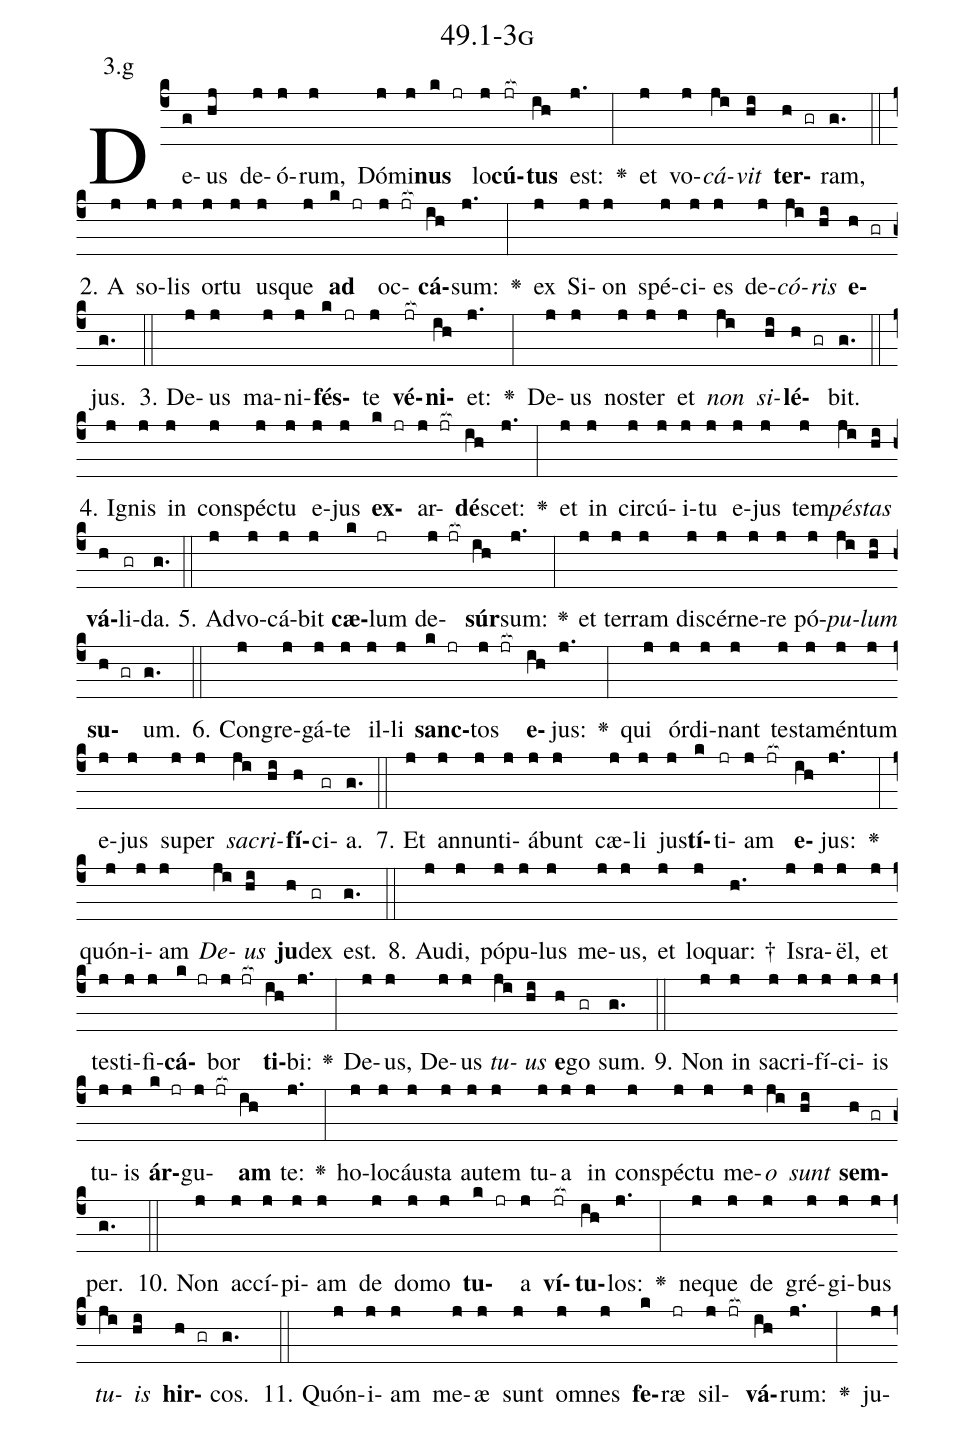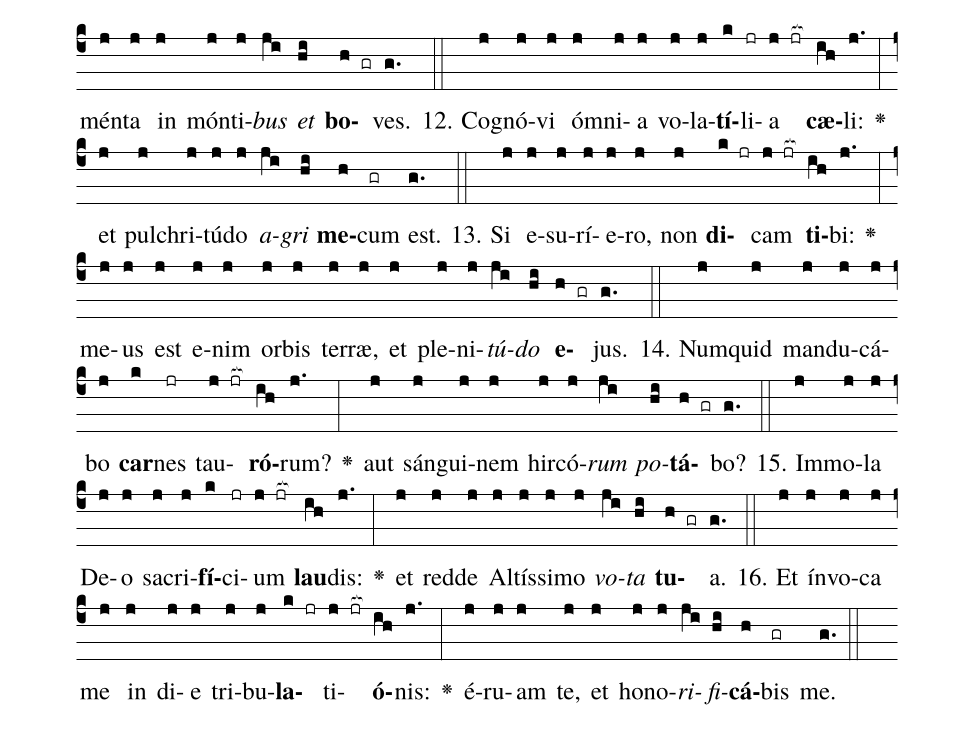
name: 49.1-3g;
annotation: 3.g;
%%
(c4)De(g)us(hj) de(j)ó(j)rum,(j) Dó(j)mi(j)<b>nus</b>(k jr) lo(j)<b>cú</b>(jr[ocb:1{])<b>tus</b>(ih[ocb:0}]) est:(j.) <v>\greheightstar</v>(:) et(j) vo(j)<i>cá</i>(ji)<i>vit</i>(hi) <b>ter</b>(h gr)ram,(g.) (::)
2. A(j) so(j)lis(j) or(j)tu(j) us(j)que(j) <b>ad</b>(k jr) oc(j jr[ocb:1{])<b>cá</b>(ih[ocb:0}])sum:(j.) <v>\greheightstar</v>(:) ex(j) Si(j)on(j) spé(j)ci(j)es(j) de(j)<i>có</i>(ji)<i>ris</i>(hi) <b>e</b>(h gr)jus.(g.) (::)
3. De(j)us(j) ma(j)ni(j)<b>fés</b>(k jr)te(j) <b>vé</b>(jr[ocb:1{])<b>ni</b>(ih[ocb:0}])et:(j.) <v>\greheightstar</v>(:) De(j)us(j) nos(j)ter(j) et(j) <i>non</i>(ji) <i>si</i>(hi)<b>lé</b>(h gr)bit.(g.) (::)
4. I(j)gnis(j) in(j) con(j)spéc(j)tu(j) e(j)jus(j) <b>ex</b>(k jr)ar(j jr[ocb:1{])<b>dé</b>(ih[ocb:0}])scet:(j.) <v>\greheightstar</v>(:) et(j) in(j) cir(j)cú(j)i(j)tu(j) e(j)jus(j) tem(j)<i>pés</i>(ji)<i>tas</i>(hi) <b>vá</b>(h)li(gr)da.(g.) (::)
5. Ad(j)vo(j)cá(j)bit(j) <b>cæ</b>(k)lum(jr) de(j jr[ocb:1{])<b>súr</b>(ih[ocb:0}])sum:(j.) <v>\greheightstar</v>(:) et(j) ter(j)ram(j) di(j)scér(j)ne(j)re(j) pó(j)<i>pu</i>(ji)<i>lum</i>(hi) <b>su</b>(h gr)um.(g.) (::)
6. Con(j)gre(j)gá(j)te(j) il(j)li(j) <b>sanc</b>(k jr)tos(j jr[ocb:1{]) <b>e</b>(ih[ocb:0}])jus:(j.) <v>\greheightstar</v>(:) qui(j) ór(j)di(j)nant(j) tes(j)ta(j)mén(j)tum(j) e(j)jus(j) su(j)per(j) <i>sa</i>(ji)<i>cri</i>(hi)<b>fí</b>(h)ci(gr)a.(g.) (::)
7. Et(j) an(j)nun(j)ti(j)á(j)bunt(j) cæ(j)li(j) jus(j)<b>tí</b>(k)ti(jr)am(j jr[ocb:1{]) <b>e</b>(ih[ocb:0}])jus:(j.) <v>\greheightstar</v>(:) quón(j)i(j)am(j) <i>De</i>(ji)<i>us</i>(hi) <b>ju</b>(h)dex(gr) est.(g.) (::)
8. Au(j)di,(j) pó(j)pu(j)lus(j) me(j)us,(j) et(j) lo(j)quar: †(h.) Is(j)ra(j)ël,(j) et(j) tes(j)ti(j)fi(j)<b>cá</b>(k jr)bor(j jr[ocb:1{]) <b>ti</b>(ih[ocb:0}])bi:(j.) <v>\greheightstar</v>(:) De(j)us,(j) De(j)us(j) <i>tu</i>(ji)<i>us</i>(hi) <b>e</b>(h)go(gr) sum.(g.) (::)
9. Non(j) in(j) sa(j)cri(j)fí(j)ci(j)is(j) tu(j)is(j) <b>ár</b>(k jr)gu(j jr[ocb:1{])<b>am</b>(ih[ocb:0}]) te:(j.) <v>\greheightstar</v>(:) ho(j)lo(j)cáus(j)ta(j) au(j)tem(j) tu(j)a(j) in(j) con(j)spéc(j)tu(j) me(j)<i>o</i>(ji) <i>sunt</i>(hi) <b>sem</b>(h gr)per.(g.) (::)
10. Non(j) ac(j)cí(j)pi(j)am(j) de(j) do(j)mo(j) <b>tu</b>(k jr)a(j) <b>ví</b>(jr[ocb:1{])<b>tu</b>(ih[ocb:0}])los:(j.) <v>\greheightstar</v>(:) ne(j)que(j) de(j) gré(j)gi(j)bus(j) <i>tu</i>(ji)<i>is</i>(hi) <b>hir</b>(h gr)cos.(g.) (::)
11. Quón(j)i(j)am(j) me(j)æ(j) sunt(j) om(j)nes(j) <b>fe</b>(k)ræ(jr) sil(j jr[ocb:1{])<b>vá</b>(ih[ocb:0}])rum:(j.) <v>\greheightstar</v>(:) ju(j)mén(j)ta(j) in(j) món(j)ti(j)<i>bus</i>(ji) <i>et</i>(hi) <b>bo</b>(h gr)ves.(g.) (::)
12. Co(j)gnó(j)vi(j) óm(j)ni(j)a(j) vo(j)la(j)<b>tí</b>(k)li(jr)a(j jr[ocb:1{]) <b>cæ</b>(ih[ocb:0}])li:(j.) <v>\greheightstar</v>(:) et(j) pul(j)chri(j)tú(j)do(j) <i>a</i>(ji)<i>gri</i>(hi) <b>me</b>(h)cum(gr) est.(g.) (::)
13. Si(j) e(j)su(j)rí(j)e(j)ro,(j) non(j) <b>di</b>(k jr)cam(j jr[ocb:1{]) <b>ti</b>(ih[ocb:0}])bi:(j.) <v>\greheightstar</v>(:) me(j)us(j) est(j) e(j)nim(j) or(j)bis(j) ter(j)ræ,(j) et(j) ple(j)ni(j)<i>tú</i>(ji)<i>do</i>(hi) <b>e</b>(h gr)jus.(g.) (::)
14. Num(j)quid(j) man(j)du(j)cá(j)bo(j) <b>car</b>(k)nes(jr) tau(j jr[ocb:1{])<b>ró</b>(ih[ocb:0}])rum?(j.) <v>\greheightstar</v>(:) aut(j) sán(j)gui(j)nem(j) hir(j)có(j)<i>rum</i>(ji) <i>po</i>(hi)<b>tá</b>(h gr)bo?(g.) (::)
15. Im(j)mo(j)la(j) De(j)o(j) sa(j)cri(j)<b>fí</b>(k)ci(jr)um(j jr[ocb:1{]) <b>lau</b>(ih[ocb:0}])dis:(j.) <v>\greheightstar</v>(:) et(j) red(j)de(j) Al(j)tís(j)si(j)mo(j) <i>vo</i>(ji)<i>ta</i>(hi) <b>tu</b>(h gr)a.(g.) (::)
16. Et(j) ín(j)vo(j)ca(j) me(j) in(j) di(j)e(j) tri(j)bu(j)<b>la</b>(k jr)ti(j jr[ocb:1{])<b>ó</b>(ih[ocb:0}])nis:(j.) <v>\greheightstar</v>(:) é(j)ru(j)am(j) te,(j) et(j) ho(j)no(j)<i>ri</i>(ji)<i>fi</i>(hi)<b>cá</b>(h)bis(gr) me.(g.) (::)
